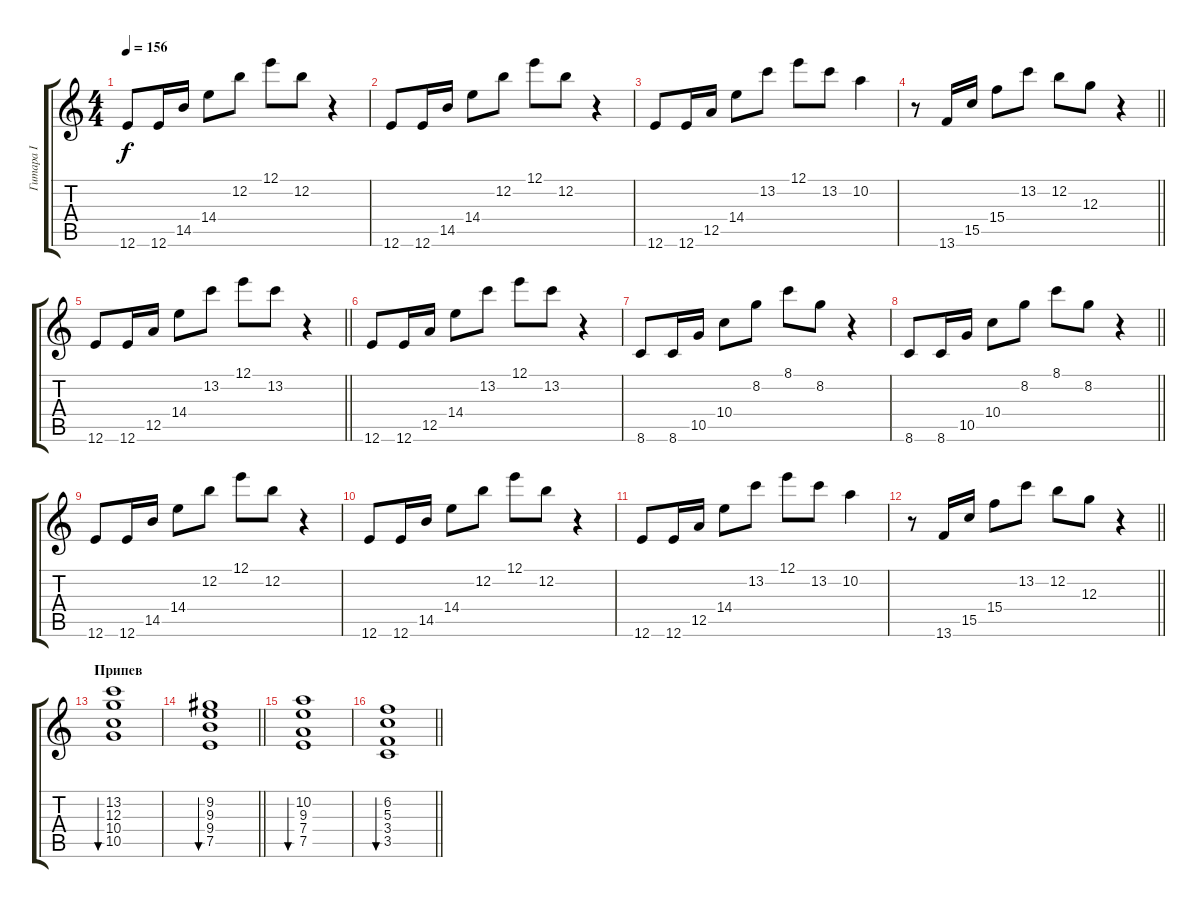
\track ("Гитара I" "Гитара I") {instrument electricguitarclean}
\staff {score tabs}
\tuning (E4 B3 G3 D3 A2 E2) {hide}
\ts (4 4)
\tempo 156
\clef g2
\ks c
12.6.8{dy f} 12.6.16 14.5.16 14.4.8 12.2.8 12.1.8 12.2.8 r.4 |
12.6.8 12.6.16 14.5.16 14.4.8 12.2.8 12.1.8 12.2.8 r.4 |
12.6.8 12.6.16 12.5.16 14.4.8 13.2.8 12.1.8 13.2.8 10.2.4 |
\barLineRight lightlight
r.8 13.6.16 15.5.16 15.4.8 13.2.8 12.2.8 12.3.8 r.4 |
\barLineRight lightlight
12.6.8 12.6.16 12.5.16 14.4.8 13.2.8 12.1.8 13.2.8 r.4 |
12.6.8 12.6.16 12.5.16 14.4.8 13.2.8 12.1.8 13.2.8 r.4 |
8.6.8 8.6.16 10.5.16 10.4.8 8.2.8 8.1.8 8.2.8 r.4 |
\barLineRight lightlight
8.6.8 8.6.16 10.5.16 10.4.8 8.2.8 8.1.8 8.2.8 r.4 |
12.6.8 12.6.16 14.5.16 14.4.8 12.2.8 12.1.8 12.2.8 r.4 |
12.6.8 12.6.16 14.5.16 14.4.8 12.2.8 12.1.8 12.2.8 r.4 |
12.6.8 12.6.16 12.5.16 14.4.8 13.2.8 12.1.8 13.2.8 10.2.4 |
\barLineRight lightlight
r.8 13.6.16 15.5.16 15.4.8 13.2.8 12.2.8 12.3.8 r.4 |
\section ("" "Припев")
(13.2 12.3 10.4 10.5).1{bu 60 instrument electricguitarclean} |
\barLineRight lightlight
(9.2 9.3 9.4 7.5).1{bu 60} |
(10.2 9.3 7.4 7.5).1{bu 60} |
\barLineRight lightlight
(6.2 5.3 3.4 3.5).1{bu 60}
